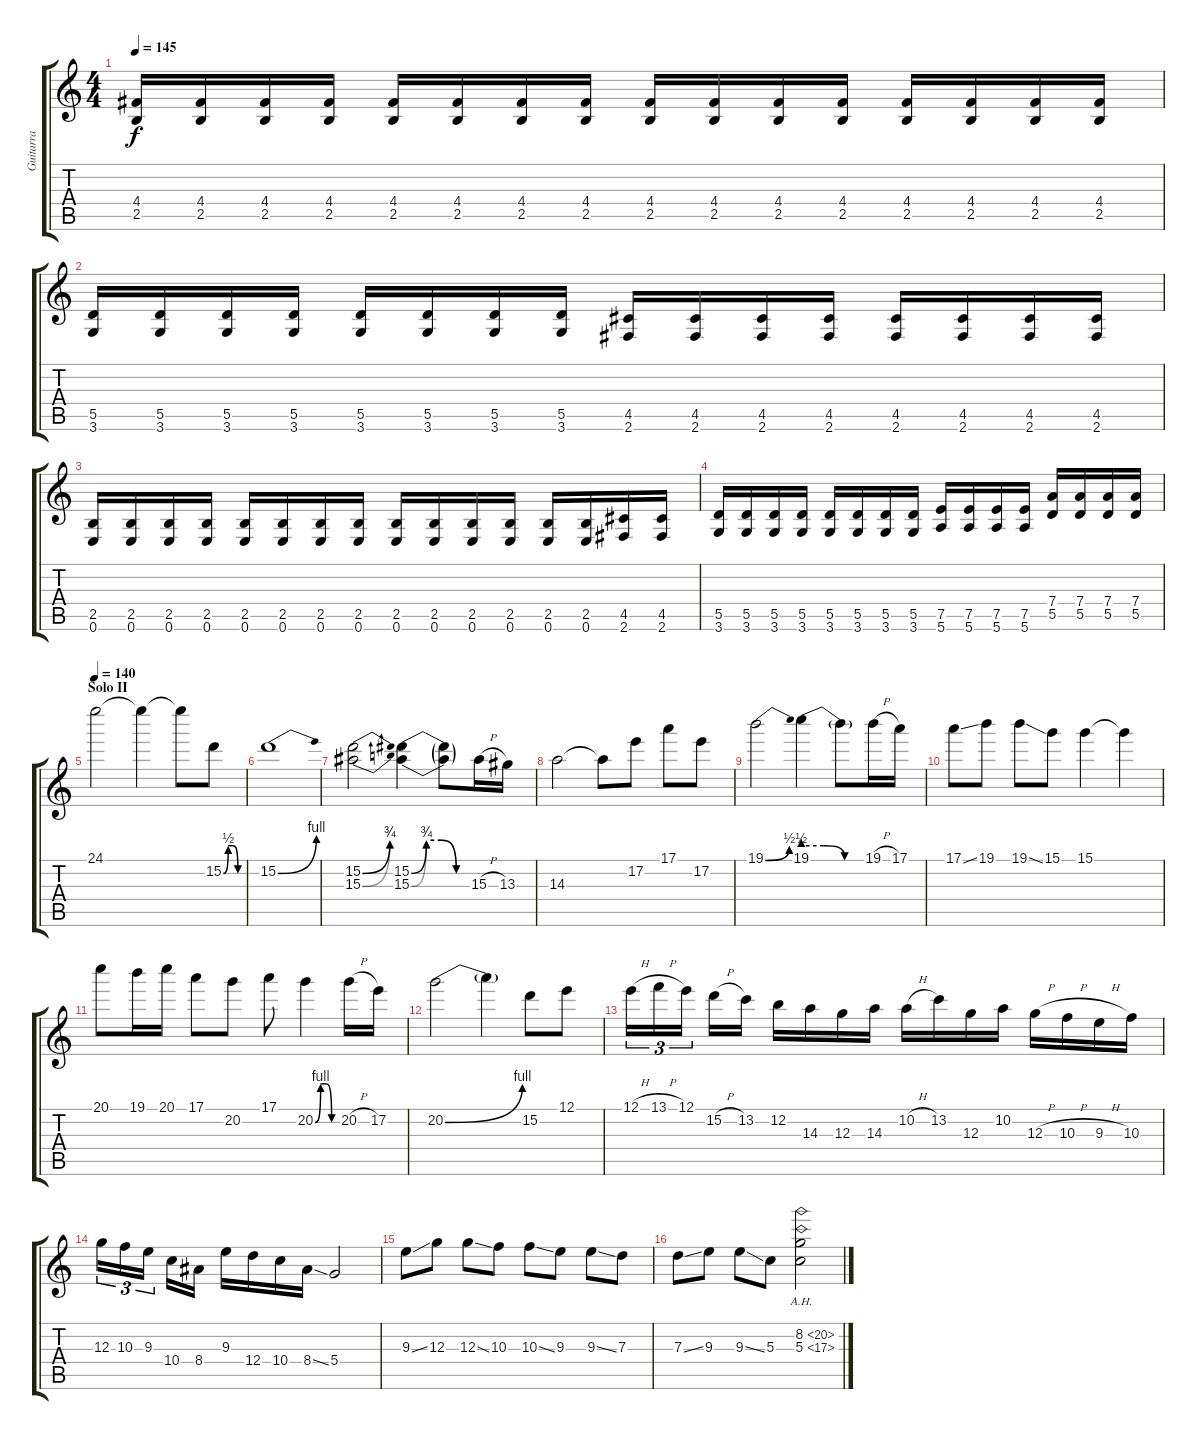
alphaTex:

\track ("Guitarra" "Guitarra") {instrument electricguitarclean}
\staff {score tabs}
\tuning (E4 B3 G3 D3 A2 E2) {hide}
\ts (4 4)
\tempo 145
\clef g2
\ks c
(4.4 2.5).16{dy f} (4.4 2.5).16 (4.4 2.5).16 (4.4 2.5).16 (4.4 2.5).16 (4.4 2.5).16 (4.4 2.5).16 (4.4 2.5).16 (4.4 2.5).16 (4.4 2.5).16 (4.4 2.5).16 (4.4 2.5).16 (4.4 2.5).16 (4.4 2.5).16 (4.4 2.5).16 (4.4 2.5).16 |
(5.5 3.6).16 (5.5 3.6).16 (5.5 3.6).16 (5.5 3.6).16 (5.5 3.6).16 (5.5 3.6).16 (5.5 3.6).16 (5.5 3.6).16 (4.5 2.6).16 (4.5 2.6).16 (4.5 2.6).16 (4.5 2.6).16 (4.5 2.6).16 (4.5 2.6).16 (4.5 2.6).16 (4.5 2.6).16 |
(2.5 0.6).16 (2.5 0.6).16 (2.5 0.6).16 (2.5 0.6).16 (2.5 0.6).16 (2.5 0.6).16 (2.5 0.6).16 (2.5 0.6).16 (2.5 0.6).16 (2.5 0.6).16 (2.5 0.6).16 (2.5 0.6).16 (2.5 0.6).16 (2.5 0.6).16 (4.5 2.6).16 (4.5 2.6).16 |
(5.5 3.6).16 (5.5 3.6).16 (5.5 3.6).16 (5.5 3.6).16 (5.5 3.6).16 (5.5 3.6).16 (5.5 3.6).16 (5.5 3.6).16 (7.5 5.6).16 (7.5 5.6).16 (7.5 5.6).16 (7.5 5.6).16 (7.4 5.5).16 (7.4 5.5).16 (7.4 5.5).16 (7.4 5.5).16 |
\section ("" "Solo II")
\tempo 140
24.1.2{volume 16 instrument overdrivenguitar} 24.1{t}.4 24.1{t}.8 15.2{be (custom 0 0 15 2 30 2 45 0 60 0)}.8 |
15.2{be (bend 0 0 60 4)}.1 |
(15.2{be (bend 0 0 60 3)} 15.3{be (bend 0 0 60 3)}).2 (15.2{be (custom 0 0 15 3 30 3 45 0 60 0)} 15.3{be (custom 0 0 15 3 30 3 45 0 60 0)}).4 (15.2{t} 15.3{t}).8 15.3{h}.16 13.3.16 |
14.3.2 14.3{t}.8 17.2.8 17.1.8 17.2.8 |
19.1{be (bend 0 0 60 2)}.2 19.1{be (custom 0 2 20 2 40 0 60 0)}.4 19.1{t}.8 19.1{h}.16 17.1.16 |
17.1{ss}.8 19.1.8 19.1{ss}.8 15.1.8 15.1.4 15.1{t}.4 |
20.1.8 19.1.16 20.1.16 17.1.8 20.2.8 17.1.8 20.2{be (custom 0 0 15 4 30 4 45 0 60 0)}.4 20.2{h}.16 17.2.16 |
20.2{be (bend 0 0 60 4)}.2 20.2{t}.4 15.2.8 12.1.8 |
12.1{h}.16{tu (3 2)} 13.1{h}.16{tu (3 2)} 12.1.16{tu (3 2)} 15.2{h}.16 13.2.16 12.2.16 14.3.16 12.3.16 14.3.16 10.2{h}.16 13.2.16 12.3.16 10.2.16 12.3{h}.16 10.3{h}.16 9.3{h}.16 10.3.16 |
12.3.16{tu (3 2)} 10.3.16{tu (3 2)} 9.3.16{tu (3 2)} 10.4.16 8.4.16 9.3.16 12.4.16 10.4.16 8.4{ss}.16 5.4.2 |
9.3{ss}.8 12.3.8 12.3{ss}.8 10.3.8 10.3{ss}.8 9.3.8 9.3{ss}.8 7.3.8 |
7.3{ss}.8 9.3.8 9.3{ss}.8 5.3.8 (8.2{ah 12} 5.3{ah 12}).2
